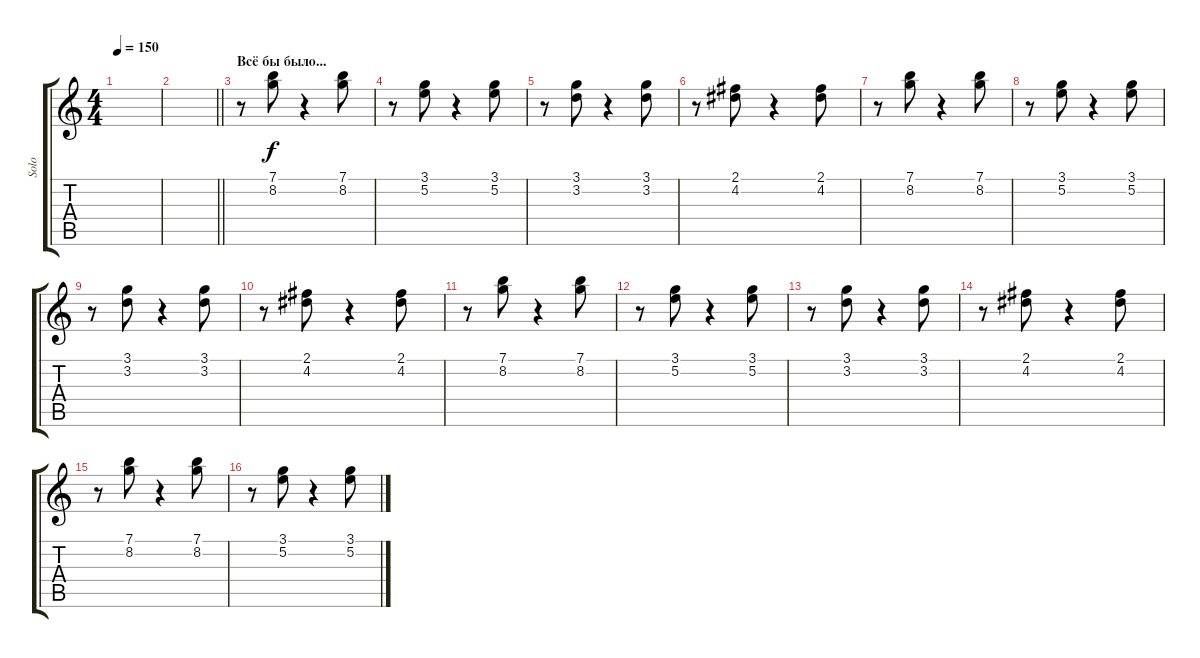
\track ("Solo" "Solo") {instrument electricguitarclean}
\staff {score tabs}
\tuning (E4 B3 G3 D3 A2 E2) {hide}
\ts (4 4)
\tempo 150
\clef g2
\ks c
|
\barLineRight lightlight
|
\section ("" "Всё бы было...")
r.8 (7.1 8.2).8 r.4 (7.1 8.2).8 |
r.8 (3.1 5.2).8 r.4 (3.1 5.2).8 |
r.8 (3.1 3.2).8 r.4 (3.1 3.2).8 |
r.8 (2.1 4.2).8 r.4 (2.1 4.2).8 |
r.8 (7.1 8.2).8 r.4 (7.1 8.2).8 |
r.8 (3.1 5.2).8 r.4 (3.1 5.2).8 |
r.8 (3.1 3.2).8 r.4 (3.1 3.2).8 |
r.8 (2.1 4.2).8 r.4 (2.1 4.2).8 |
r.8 (7.1 8.2).8 r.4 (7.1 8.2).8 |
r.8 (3.1 5.2).8 r.4 (3.1 5.2).8 |
r.8 (3.1 3.2).8 r.4 (3.1 3.2).8 |
r.8 (2.1 4.2).8 r.4 (2.1 4.2).8 |
r.8 (7.1 8.2).8 r.4 (7.1 8.2).8 |
r.8 (3.1 5.2).8 r.4 (3.1 5.2).8
